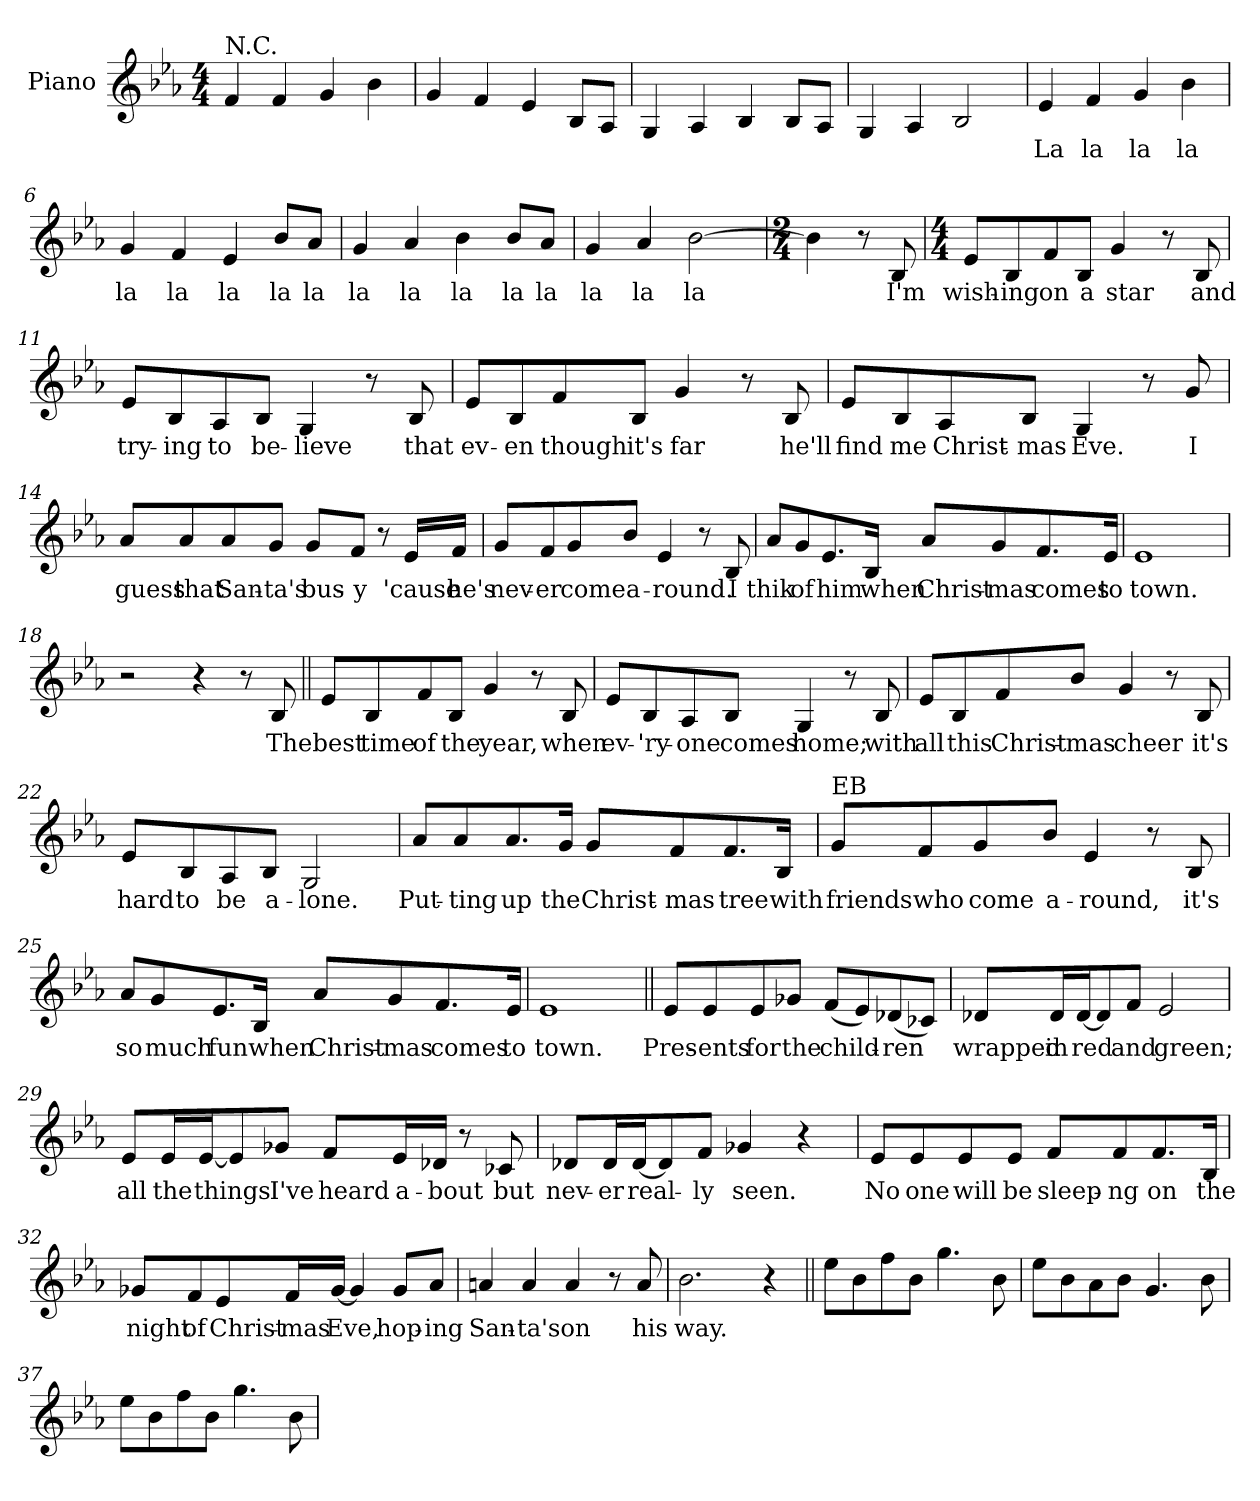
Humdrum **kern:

**kern	**text
*part1	*part1
*staff1	*staff1
*I"Piano	*
*I'Pno.	*
*clefG2	*
*k[b-e-a-]	*
*E-:	*
*M4/4	*
=1	=1
!LO:TX:a:t=N.C.	!
4f/	.
4f/	.
4g/	.
4b-\	.
=2	=2
4g/	.
4f/	.
4e-/	.
8B-/L	.
8A-/J	.
=3	=3
4G/	.
4A-/	.
4B-/	.
8B-/L	.
8A-/J	.
=4	=4
4G/	.
4A-/	.
2B-/	.
=5	=5
4e-/	La
4f/	la
4g/	la
4b-\	la
=6	=6
4g/	la
4f/	la
4e-/	la
8b-/L	la
8a-/J	la
!!LO:LB:g=z
=7	=7
4g/	la
4a-/	la
4b-\	la
8b-/L	la
8a-/J	la
=8	=8
4g/	la
4a-/	la
[2b-\	la
=9	=9
*M2/4	*
4b-\]	.
8r	.
8B-/	I'm
=10	=10
*M4/4	*
8e-/L	wish-
8B-/	-ing
8f/	on
8B-/J	a
4g/	star
8r	.
8B-/	and
!!LO:LB:g=z
=11	=11
8e-/L	try-
8B-/	-ing
8A-/	to
8B-/J	be-
4G/	-lieve
8r	.
8B-/	that
=12	=12
8e-/L	ev-
8B-/	-en
8f/	though
8B-/J	it's
4g/	far
8r	.
8B-/	he'll
=13	=13
8e-/L	find
8B-/	me
8A-/	Christ-
8B-/J	-mas
4G/	Eve.
8r	.
8g/	I
!!LO:LB:g=z
=14	=14
8a-/L	guess
8a-/	that
8a-/	San-
8g/J	-ta's
8g/L	bus-
8f/J	-y
8r	.
16e-/LL	'cause
16f/JJ	he's
=15	=15
8g/L	nev-
8f/	-er
8g/	come
8b-/J	a-
4e-/	-round.
8r	.
8B-/	I
!!LO:LB:g=z
=16	=16
8a-/L	thik
8g/	of
8.e-/	him
16B-/Jk	when
8a-/L	Christ-
8g/	-mas
8.f/	comes
16e-/Jk	to
=17	=17
1e-	town.
=18	=18
2r	.
4r	.
8r	.
8B-/	The
!!LO:LB:g=z
=19||	=19||
8e-/L	best
8B-/	time
8f/	of
8B-/J	the
4g/	year,
8r	.
8B-/	when
=20	=20
8e-/L	ev-
8B-/	-'ry-
8A-/	-one
8B-/J	comes
4G/	home;
8r	.
8B-/	with
=21	=21
8e-/L	all
8B-/	this
8f/	Christ-
8b-/J	-mas
4g/	cheer
8r	.
8B-/	it's
!!LO:LB:g=z
=22	=22
8e-/L	hard
8B-/	to
8A-/	be
8B-/J	a-
2G/	-lone.
=23	=23
8a-/L	Put-
8a-/	-ting
8.a-/	up
16g/Jk	the
8g/L	Christ-
8f/	-mas
8.f/	tree
16B-/Jk	with
!!LO:LB:g=z
=24	=24
!LO:TX:a:t=EB	!
8g/L	friends
8f/	who
8g/	come
8b-/J	a-
4e-/	-round,
8r	.
8B-/	it's
=25	=25
8a-/L	so
8g/	much
8.e-/	fun
16B-/Jk	when
8a-/L	Christ-
8g/	-mas
8.f/	comes
16e-/Jk	to
!!LO:PB:g=z
=26	=26
1e-	town.
=27||	=27||
8e-/L	Pres-
8e-/	-ents
8e-/	for
8g-X/J	the
(8f/L	child-
8e-/)	.
(8d-X/	-ren
8c-X/J)	.
=28	=28
8d-X/L	wrapped
16d-/L	in
[16d-/J	red
8d-/]	.
8f/J	and
2e-/	green;
!!LO:LB:g=z
=29	=29
8e-/L	all
16e-/L	the
[16e-/J	things
8e-/]	.
8g-X/J	I've
8f/L	heard
16e-/L	a-
16d-X/JJ	-bout
8r	.
8c-X/	but
=30	=30
8d-X/L	nev-
16d-/L	-er
[16d-/J	real-
8d-/]	.
8f/J	-ly
4g-X/	seen.
4r	.
!!LO:LB:g=z
=31	=31
8e-/L	No
8e-/	one
8e-/	will
8e-/J	be
8f/L	sleep-
8f/	-ng
8.f/	on
16B-/Jk	the
=32	=32
8g-X/L	night
8f/	of
8e-/	Christ-
16f/L	-mas
[16g-/JJ	Eve,
4g-/]	.
8g-/L	hop-
8a-/J	-ing
!!LO:LB:g=z
=33	=33
4an/	San-
4a/	-ta's
4a/	on
8r	.
8a/	his
=34	=34
2.b-\	way.
4r	.
=35||	=35||
8ee-\L	.
8b-\	.
8ff\	.
8b-\J	.
4.gg\	.
8b-\	.
=36	=36
8ee-\L	.
8b-\	.
8a-\	.
8b-\J	.
4.g/	.
8b-\	.
!!LO:LB:g=z
=37	=37
8ee-\L	.
8b-\	.
8ff\	.
8b-\J	.
4.gg\	.
8b-\	.
=	=
*-	*-
